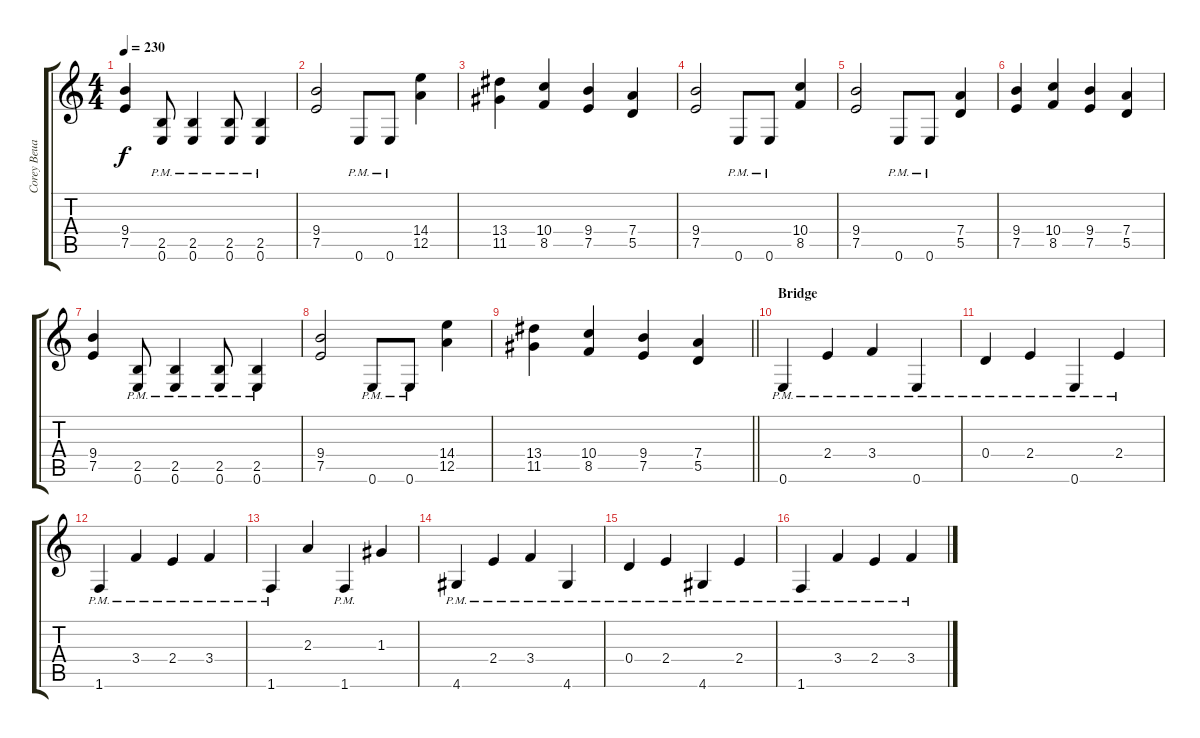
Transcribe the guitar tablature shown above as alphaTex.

\track ("Corey Beualieu" "Corey Beua") {instrument distortionguitar}
\staff {score tabs}
\tuning (E4 B3 G3 D3 A2 E2) {hide}
\ts (4 4)
\tempo 230
\clef g2
\ks c
(9.4 7.5).4{dy f} (2.5{pm} 0.6{pm}).8 (2.5{pm} 0.6{pm}).4 (2.5{pm} 0.6{pm}).8 (2.5{pm} 0.6{pm}).4 |
(9.4 7.5).2 0.6{pm}.8 0.6{pm}.8 (14.4 12.5).4 |
(13.4 11.5).4 (10.4 8.5).4 (9.4 7.5).4 (7.4 5.5).4 |
(9.4 7.5).2 0.6{pm}.8 0.6{pm}.8 (10.4 8.5).4 |
(9.4 7.5).2 0.6{pm}.8 0.6{pm}.8 (7.4 5.5).4 |
(9.4 7.5).4 (10.4 8.5).4 (9.4 7.5).4 (7.4 5.5).4 |
(9.4 7.5).4 (2.5{pm} 0.6{pm}).8 (2.5{pm} 0.6{pm}).4 (2.5{pm} 0.6{pm}).8 (2.5{pm} 0.6{pm}).4 |
(9.4 7.5).2 0.6{pm}.8 0.6{pm}.8 (14.4 12.5).4 |
\barLineRight lightlight
(13.4 11.5).4 (10.4 8.5).4 (9.4 7.5).4 (7.4 5.5).4 |
\section ("" "Bridge")
0.6{pm}.4 2.4{pm}.4 3.4{pm}.4 0.6{pm}.4 |
0.4{pm}.4 2.4{pm}.4 0.6{pm}.4 2.4{pm}.4 |
1.6{pm}.4 3.4{pm}.4 2.4{pm}.4 3.4{pm}.4 |
1.6{pm}.4 2.3.4 1.6{pm}.4 1.3.4 |
4.6{pm}.4 2.4{pm}.4 3.4{pm}.4 4.6{pm}.4 |
0.4{pm}.4 2.4{pm}.4 4.6{pm}.4 2.4{pm}.4 |
1.6{pm}.4 3.4{pm}.4 2.4{pm}.4 3.4{pm}.4
